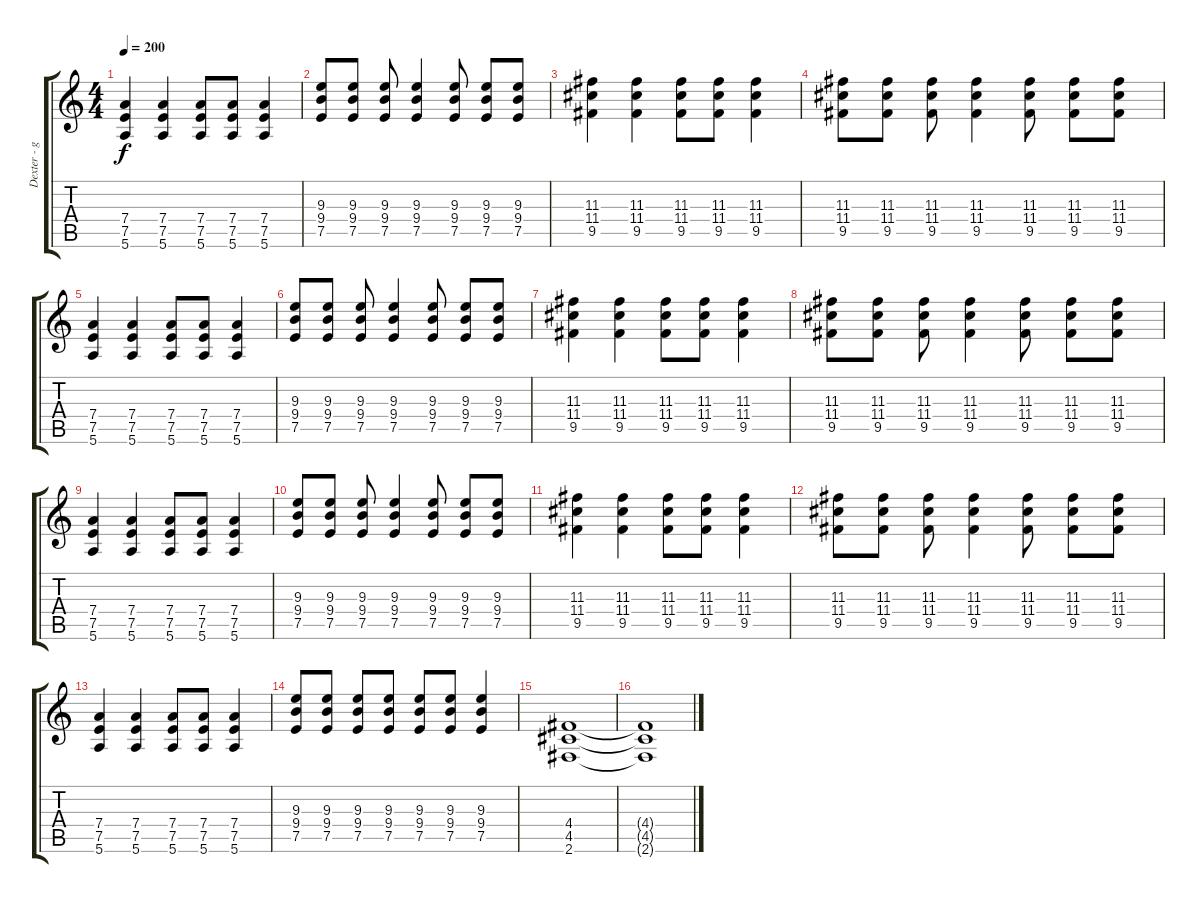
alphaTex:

\track ("Dexter - guitar" "Dexter - g") {instrument distortionguitar}
\staff {score tabs}
\tuning (E4 B3 G3 D3 A2 E2) {hide}
\ts (4 4)
\tempo 200
\clef g2
\ks c
(7.4 7.5 5.6).4{dy f} (7.4 7.5 5.6).4 (7.4 7.5 5.6).8 (7.4 7.5 5.6).8 (7.4 7.5 5.6).4 |
(9.3 9.4 7.5).8 (9.3 9.4 7.5).8 (9.3 9.4 7.5).8 (9.3 9.4 7.5).4 (9.3 9.4 7.5).8 (9.3 9.4 7.5).8 (9.3 9.4 7.5).8 |
(11.3 11.4 9.5).4 (11.3 11.4 9.5).4 (11.3 11.4 9.5).8 (11.3 11.4 9.5).8 (11.3 11.4 9.5).4 |
(11.3 11.4 9.5).8 (11.3 11.4 9.5).8 (11.3 11.4 9.5).8 (11.3 11.4 9.5).4 (11.3 11.4 9.5).8 (11.3 11.4 9.5).8 (11.3 11.4 9.5).8 |
(7.4 7.5 5.6).4 (7.4 7.5 5.6).4 (7.4 7.5 5.6).8 (7.4 7.5 5.6).8 (7.4 7.5 5.6).4 |
(9.3 9.4 7.5).8 (9.3 9.4 7.5).8 (9.3 9.4 7.5).8 (9.3 9.4 7.5).4 (9.3 9.4 7.5).8 (9.3 9.4 7.5).8 (9.3 9.4 7.5).8 |
(11.3 11.4 9.5).4 (11.3 11.4 9.5).4 (11.3 11.4 9.5).8 (11.3 11.4 9.5).8 (11.3 11.4 9.5).4 |
(11.3 11.4 9.5).8 (11.3 11.4 9.5).8 (11.3 11.4 9.5).8 (11.3 11.4 9.5).4 (11.3 11.4 9.5).8 (11.3 11.4 9.5).8 (11.3 11.4 9.5).8 |
(7.4 7.5 5.6).4 (7.4 7.5 5.6).4 (7.4 7.5 5.6).8 (7.4 7.5 5.6).8 (7.4 7.5 5.6).4 |
(9.3 9.4 7.5).8 (9.3 9.4 7.5).8 (9.3 9.4 7.5).8 (9.3 9.4 7.5).4 (9.3 9.4 7.5).8 (9.3 9.4 7.5).8 (9.3 9.4 7.5).8 |
(11.3 11.4 9.5).4 (11.3 11.4 9.5).4 (11.3 11.4 9.5).8 (11.3 11.4 9.5).8 (11.3 11.4 9.5).4 |
(11.3 11.4 9.5).8 (11.3 11.4 9.5).8 (11.3 11.4 9.5).8 (11.3 11.4 9.5).4 (11.3 11.4 9.5).8 (11.3 11.4 9.5).8 (11.3 11.4 9.5).8 |
(7.4 7.5 5.6).4 (7.4 7.5 5.6).4 (7.4 7.5 5.6).8 (7.4 7.5 5.6).8 (7.4 7.5 5.6).4 |
(9.3 9.4 7.5).8 (9.3 9.4 7.5).8 (9.3 9.4 7.5).8 (9.3 9.4 7.5).8 (9.3 9.4 7.5).8 (9.3 9.4 7.5).8 (9.3 9.4 7.5).4 |
(4.4 4.5 2.6).1 |
(4.4{t} 4.5{t} 2.6{t}).1
